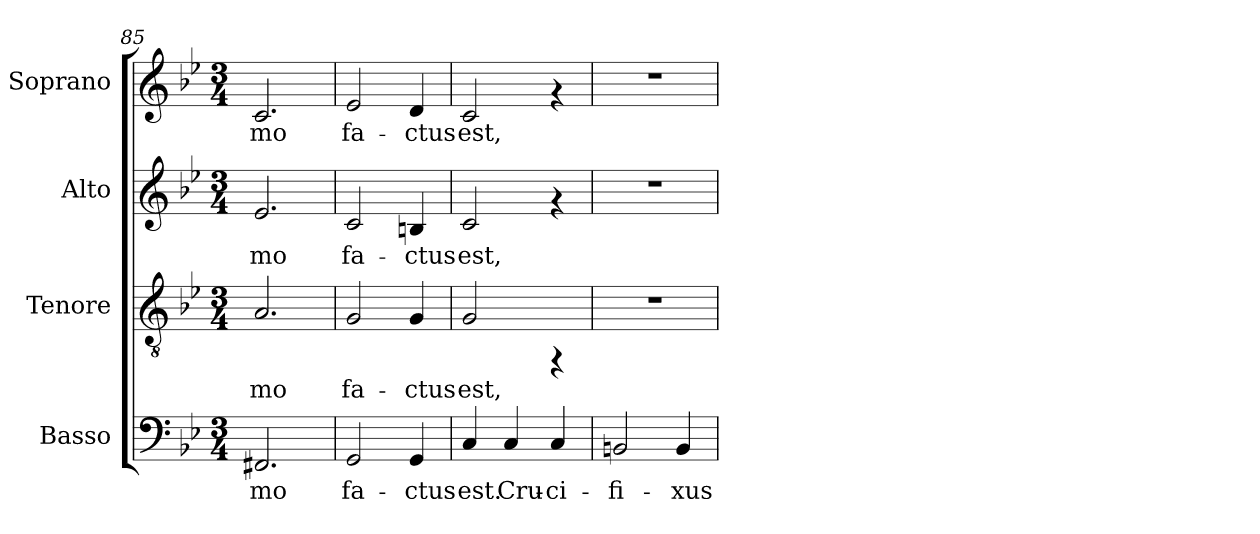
**kern	**text	**kern	**text	**kern	**text	**kern	**text
*part4	*part4	*part3	*part3	*part2	*part2	*part1	*part1
*staff4	*staff4	*staff3	*staff3	*staff2	*staff2	*staff1	*staff1
*I"Basso	*	*I"Tenore	*	*I"Alto	*	*I"Soprano	*
*I'B	*	*I'T	*	*I'A	*	*I'S	*
*clefF4	*	*clefGv2	*	*clefG2	*	*clefG2	*
*k[b-e-]	*	*k[b-e-]	*	*k[b-e-]	*	*k[b-e-]	*
*B-:	*	*B-:	*	*B-:	*	*B-:	*
*M3/4	*	*M3/4	*	*M3/4	*	*M3/4	*
=85	=85	=85	=85	=85	=85	=85	=85
!	!LO:LY:b:cj	!	!LO:LY:b:cj	!	!LO:LY:b:cj	!	!LO:LY:b:cj
2.FF#X/	-mo	2.A/	-mo	2.e-/	-mo	2.c/	-mo
=86	=86	=86	=86	=86	=86	=86	=86
!	!LO:LY:b:cj	!	!LO:LY:b:cj	!	!LO:LY:b:cj	!	!LO:LY:b:cj
2GG/	fa-	2G/	fa-	2c/	fa-	2e-/	fa-
!	!LO:LY:b:cj	!	!LO:LY:b:cj	!	!LO:LY:b:cj	!	!LO:LY:b:cj
4GG/	-ctus	4G/	-ctus	4Bn/	-ctus	4d/	-ctus
=87	=87	=87	=87	=87	=87	=87	=87
!	!LO:LY:b:cj	!	!LO:LY:b:cj	!	!LO:LY:b:cj	!	!LO:LY:b:cj
4C/	est.	2G/	est,	2c/	est,	2c/	est,
!	!LO:LY:b:cj	!	!	!	!	!	!
4C/	Cru-	.	.	.	.	.	.
!	!LO:LY:b:cj	!	!	!	!	!	!
4C/	-ci-	4rFF	.	4rf	.	4rf	.
!!LO:LB:g=z
=88	=88	=88	=88	=88	=88	=88	=88
!	!LO:LY:b:cj	!	!	!	!	!	!
2BBn/	-fi-	2.r	.	2.r	.	2.r	.
!	!LO:LY:b:cj	!	!	!	!	!	!
4BB/	-xus	.	.	.	.	.	.
=	=	=	=	=	=	=	=
*-	*-	*-	*-	*-	*-	*-	*-
